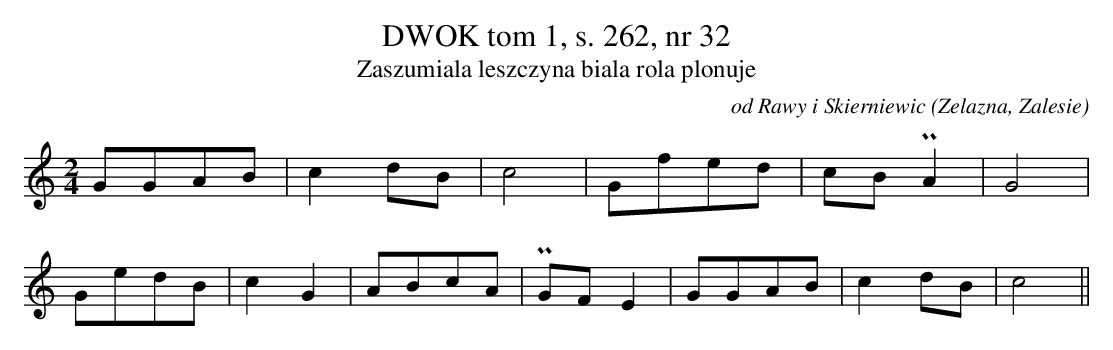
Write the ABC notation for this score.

X:1
T:DWOK tom 1, s. 262, nr 32
T:Zaszumiala leszczyna biala rola plonuje
O:od Rawy i Skierniewic (Zelazna, Zalesie)
M:2/4
L:1/8
K:C
GGAB | c2dB | c4 |Gfed | cB P A2 | G4 |
GedB | c2G2 | ABcA |P GFE2 |GGAB | c2dB | c4 ||
